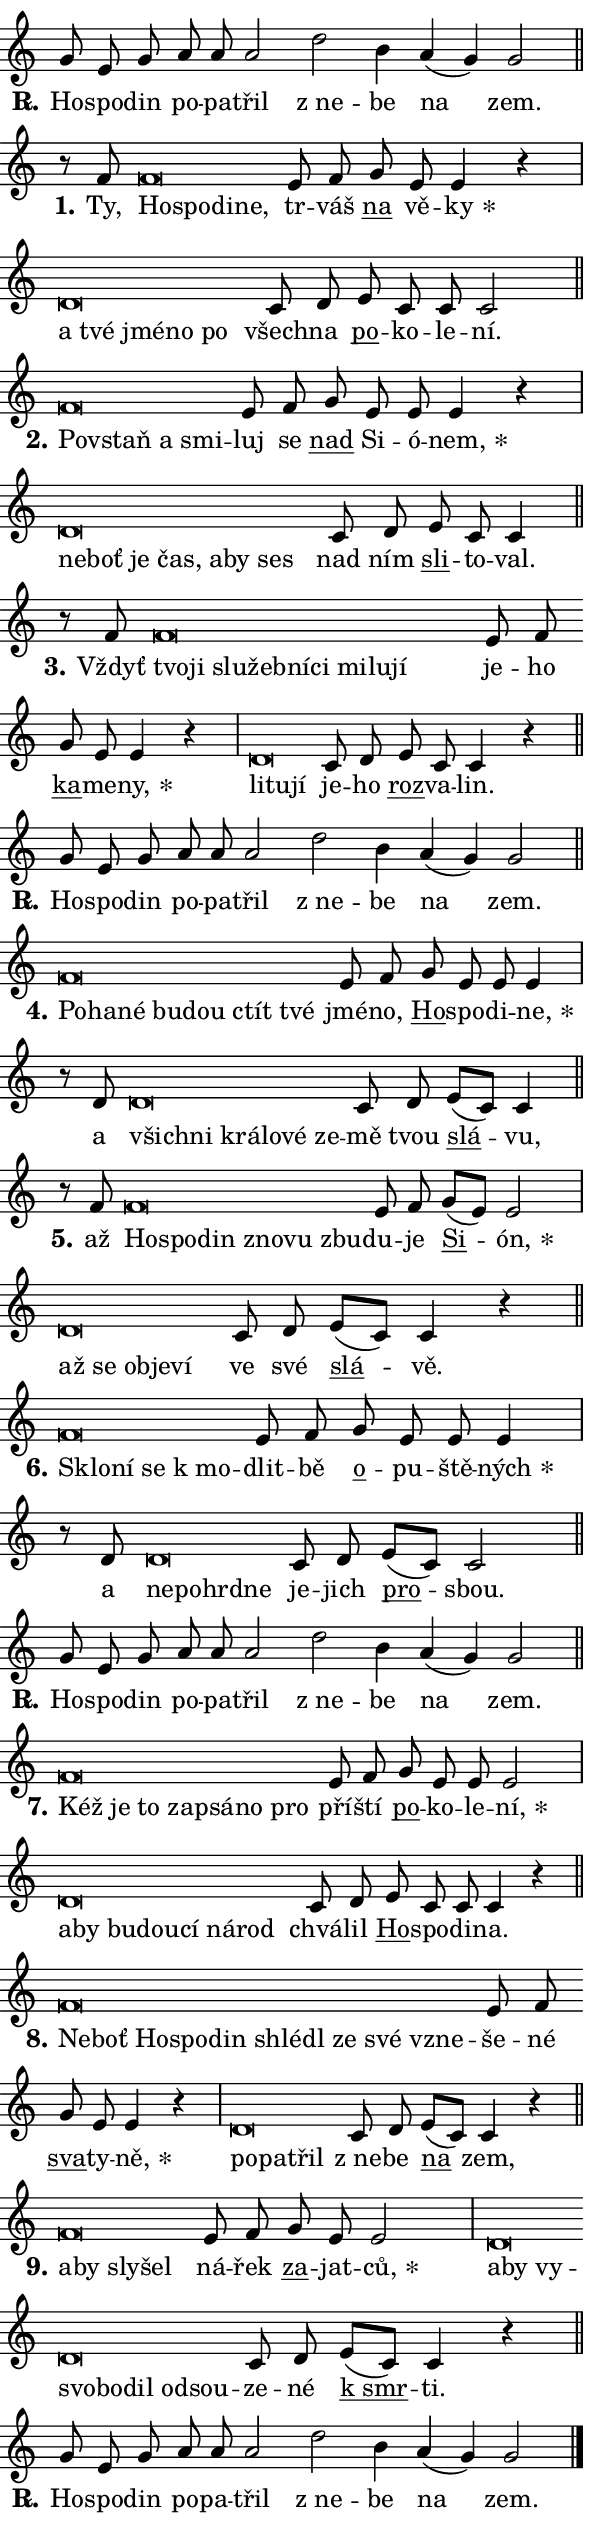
\version "2.24.0"
\header { tagline = "" }
\paper {
  indent = 0\cm
  top-margin = 0\cm
  right-margin = 0.13\cm % to fit lyric hyphens
  bottom-margin = 0\cm
  left-margin = 0\cm
  paper-width = 10\cm
  page-breaking = #ly:one-page-breaking
  system-system-spacing.basic-distance = #11
  score-system-spacing.basic-distance = #11
  ragged-last = ##f
}


%% Author: Thomas Morley
%% https://lists.gnu.org/archive/html/lilypond-user/2020-05/msg00002.html
#(define (line-position grob)
"Returns position of @var[grob} in current system:
   @code{'start}, if at first time-step
   @code{'end}, if at last time-step
   @code{'middle} otherwise
"
  (let* ((col (ly:item-get-column grob))
         (ln (ly:grob-object col 'left-neighbor))
         (rn (ly:grob-object col 'right-neighbor))
         (col-to-check-left (if (ly:grob? ln) ln col))
         (col-to-check-right (if (ly:grob? rn) rn col))
         (break-dir-left
           (and
             (ly:grob-property col-to-check-left 'non-musical #f)
             (ly:item-break-dir col-to-check-left)))
         (break-dir-right
           (and
             (ly:grob-property col-to-check-right 'non-musical #f)
             (ly:item-break-dir col-to-check-right))))
        (cond ((eqv? 1 break-dir-left) 'start)
              ((eqv? -1 break-dir-right) 'end)
              (else 'middle))))

#(define (tranparent-at-line-position vctor)
  (lambda (grob)
  "Relying on @code{line-position} select the relevant enry from @var{vctor}.
Used to determine transparency,"
    (case (line-position grob)
      ((end) (not (vector-ref vctor 0)))
      ((middle) (not (vector-ref vctor 1)))
      ((start) (not (vector-ref vctor 2))))))

noteHeadBreakVisibility =
#(define-music-function (break-visibility)(vector?)
"Makes @code{NoteHead}s transparent relying on @var{break-visibility}"
#{
  \override NoteHead.transparent =
    #(tranparent-at-line-position break-visibility)
#})

#(define delete-ledgers-for-transparent-note-heads
  (lambda (grob)
    "Reads whether a @code{NoteHead} is transparent.
If so this @code{NoteHead} is removed from @code{'note-heads} from
@var{grob}, which is supposed to be @code{LedgerLineSpanner}.
As a result ledgers are not printed for this @code{NoteHead}"
    (let* ((nhds-array (ly:grob-object grob 'note-heads))
           (nhds-list
             (if (ly:grob-array? nhds-array)
                 (ly:grob-array->list nhds-array)
                 '()))
           ;; Relies on the transparent-property being done before
           ;; Staff.LedgerLineSpanner.after-line-breaking is executed.
           ;; This is fragile ...
           (to-keep
             (remove
               (lambda (nhd)
                 (ly:grob-property nhd 'transparent #f))
               nhds-list)))
      ;; TODO find a better method to iterate over grob-arrays, similiar
      ;; to filter/remove etc for lists
      ;; For now rebuilt from scratch
      (set! (ly:grob-object grob 'note-heads)  '())
      (for-each
        (lambda (nhd)
          (ly:pointer-group-interface::add-grob grob 'note-heads nhd))
        to-keep))))

squashNotes = {
  \override NoteHead.X-extent = #'(-0.2 . 0.2)
  \override NoteHead.Y-extent = #'(-0.75 . 0)
  \override NoteHead.stencil =
    #(lambda (grob)
       (let ((pos (ly:grob-property grob 'staff-position)))
         (begin
           (if (< pos -7) (display "ERROR: Lower brevis then expected\n") (display ""))
           (if (<= pos -6) ly:text-interface::print ly:note-head::print))))
}
unSquashNotes = {
  \revert NoteHead.X-extent
  \revert NoteHead.Y-extent
  \revert NoteHead.stencil
}

hideNotes = \noteHeadBreakVisibility #begin-of-line-visible
unHideNotes = \noteHeadBreakVisibility #all-visible

% work-around for resetting accidentals
% https://lilypond.org/doc/v2.23/Documentation/notation/displaying-rhythms#unmetered-music
cadenzaMeasure = {
  \cadenzaOff
  \partial 1024 s1024
  \cadenzaOn
}

#(define-markup-command (accent layout props text) (markup?)
  "Underline accented syllable"
  (interpret-markup layout props
    #{\markup \override #'(offset . 4.3) \underline { #text }#}))

responsum = \markup \concat {
  "R" \hspace #-1.05 \path #0.1 #'((moveto 0 0.07) (lineto 0.9 0.8)) \hspace #0.05 "."
}

spaceSize = #0.6828661417322834 % exact space size for TeX Gyre Schola

\layout {
  \context {
    \Staff
    \remove "Time_signature_engraver"
    \override LedgerLineSpanner.after-line-breaking = #delete-ledgers-for-transparent-note-heads
  }
  \context {
    \Lyrics {
      \override LyricSpace.minimum-distance = \spaceSize
      \override LyricText.font-name = #"TeX Gyre Schola"
      \override LyricText.font-size = 1
      \override StanzaNumber.font-name = #"TeX Gyre Schola Bold"
      \override StanzaNumber.font-size = 1
    }
  }
  \context {
    \Score 
    \override NoteHead.text =
      #(lambda (grob) 
        (let ((pos (ly:grob-property grob 'staff-position)))
          #{\markup {
            \combine
              \halign #-0.55 \raise #(if (= pos -6) 0 0.5) \override #'(thickness . 2) \draw-line #'(3.2 . 0)
              \musicglyph "noteheads.sM1"
          }#}))
  }
}

% magnetic-lyrics.ily
%
%   written by
%     Jean Abou Samra <jean@abou-samra.fr>
%     Werner Lemberg <wl@gnu.org>
%
%   adapted by
%     Jiri Hon <jiri.hon@gmail.com>
%
% Version 2022-Apr-15

% https://www.mail-archive.com/lilypond-user@gnu.org/msg149350.html

#(define (Left_hyphen_pointer_engraver context)
   "Collect syllable-hyphen-syllable occurrences in lyrics and store
them in properties.  This engraver only looks to the left.  For
example, if the lyrics input is @code{foo -- bar}, it does the
following.

@itemize @bullet
@item
Set the @code{text} property of the @code{LyricHyphen} grob between
@q{foo} and @q{bar} to @code{foo}.

@item
Set the @code{left-hyphen} property of the @code{LyricText} grob with
text @q{foo} to the @code{LyricHyphen} grob between @q{foo} and
@q{bar}.
@end itemize

Use this auxiliary engraver in combination with the
@code{lyric-@/text::@/apply-@/magnetic-@/offset!} hook."
   (let ((hyphen #f)
         (text #f))
     (make-engraver
      (acknowledgers
       ((lyric-syllable-interface engraver grob source-engraver)
        (set! text grob)))
      (end-acknowledgers
       ((lyric-hyphen-interface engraver grob source-engraver)
        ;(when (not (grob::has-interface grob 'lyric-space-interface))
          (set! hyphen grob)));)
      ((stop-translation-timestep engraver)
       (when (and text hyphen)
         (ly:grob-set-object! text 'left-hyphen hyphen))
       (set! text #f)
       (set! hyphen #f)))))

#(define (lyric-text::apply-magnetic-offset! grob)
   "If the space between two syllables is less than the value in
property @code{LyricText@/.details@/.squash-threshold}, move the right
syllable to the left so that it gets concatenated with the left
syllable.

Use this function as a hook for
@code{LyricText@/.after-@/line-@/breaking} if the
@code{Left_@/hyphen_@/pointer_@/engraver} is active."
   (let ((hyphen (ly:grob-object grob 'left-hyphen #f)))
     (when hyphen
       (let ((left-text (ly:spanner-bound hyphen LEFT)))
         (when (grob::has-interface left-text 'lyric-syllable-interface)
           (let* ((common (ly:grob-common-refpoint grob left-text X))
                  (this-x-ext (ly:grob-extent grob common X))
                  (left-x-ext
                   (begin
                     ;; Trigger magnetism for left-text.
                     (ly:grob-property left-text 'after-line-breaking)
                     (ly:grob-extent left-text common X)))
                  ;; `delta` is the gap width between two syllables.
                  (delta (- (interval-start this-x-ext)
                            (interval-end left-x-ext)))
                  (details (ly:grob-property grob 'details))
                  (threshold (assoc-get 'squash-threshold details 0.2)))
             (when (< delta threshold)
               (let* (;; We have to manipulate the input text so that
                      ;; ligatures crossing syllable boundaries are not
                      ;; disabled.  For languages based on the Latin
                      ;; script this is essentially a beautification.
                      ;; However, for non-Western scripts it can be a
                      ;; necessity.
                      (lt (ly:grob-property left-text 'text))
                      (rt (ly:grob-property grob 'text))
                      (is-space (grob::has-interface hyphen 'lyric-space-interface))
                      (space (if is-space " " ""))
                      (extra-delta (if is-space spaceSize 0))
                      ;; Append new syllable.
                      (ltrt-space (if (and (string? lt) (string? rt))
                                (string-append lt space rt)
                                (make-concat-markup (list lt space rt))))
                      ;; Right-align `ltrt` to the right side.
                      (ltrt-space-markup (grob-interpret-markup
                               grob
                               (make-translate-markup
                                (cons (interval-length this-x-ext) 0)
                                (make-right-align-markup ltrt-space)))))
                 (begin
                   ;; Don't print `left-text`.
                   (ly:grob-set-property! left-text 'stencil #f)
                   ;; Set text and stencil (which holds all collected
                   ;; syllables so far) and shift it to the left.
                   (ly:grob-set-property! grob 'text ltrt-space)
                   (ly:grob-set-property! grob 'stencil ltrt-space-markup)
                   (ly:grob-translate-axis! grob (- (- delta extra-delta)) X))))))))))


#(define (lyric-hyphen::displace-bounds-first grob)
   ;; Make very sure this callback isn't triggered too early.
   (let ((left (ly:spanner-bound grob LEFT))
         (right (ly:spanner-bound grob RIGHT)))
     (ly:grob-property left 'after-line-breaking)
     (ly:grob-property right 'after-line-breaking)
     (ly:lyric-hyphen::print grob)))

squashThreshold = #0.4

\layout {
  \context {
    \Lyrics
    \consists #Left_hyphen_pointer_engraver
    \override LyricText.after-line-breaking =
      #lyric-text::apply-magnetic-offset!
    \override LyricHyphen.stencil = #lyric-hyphen::displace-bounds-first
    \override LyricText.details.squash-threshold = \squashThreshold
    \override LyricHyphen.minimum-distance = 0
    \override LyricHyphen.minimum-length = \squashThreshold
  }
}

squashText = \override LyricText.details.squash-threshold = 9999
unSquashText = \override LyricText.details.squash-threshold = \squashThreshold

leftText = \override LyricText.self-alignment-X = #LEFT
unLeftText = \revert LyricText.self-alignment-X

starOffset = #(lambda (grob) 
                (let ((x_offset (ly:self-alignment-interface::aligned-on-x-parent grob)))
                  (if (= x_offset 0) 0 (+ x_offset 1.2))))

star = #(define-music-function (syllable)(string?)
"Append star separator at the end of a syllable"
#{
  \once \override LyricText.X-offset = #starOffset
  \lyricmode { \markup {
    #syllable
    \override #'((font-name . "TeX Gyre Schola Bold")) \hspace #0.2 \lower #0.65 \larger "*"
  } }
#})

starAccent = #(define-music-function (syllable)(string?)
"Append star separator at the end of a syllable and make accent"
#{
  \once \override LyricText.X-offset = #starOffset
  \lyricmode { \markup {
    \accent #syllable
    \override #'((font-name . "TeX Gyre Schola Bold")) \hspace #0.2 \lower #0.65 \larger "*"
  } }
#})

breath = #(define-music-function (syllable)(string?)
"Append breathing indicator at the end of a syllable"
#{
  \lyricmode { \markup { #syllable "+" } }
#})

optionalBreath = #(define-music-function (syllable)(string?)
"Append optional breathing indicator at the end of a syllable"
#{
  \lyricmode { \markup { #syllable "(+)" } }
#})


\score {
    <<
        \new Voice = "melody" { \cadenzaOn \key c \major \relative { g'8 e g a a a2 \bar "" d b4 \bar "" a( g) g2 \cadenzaMeasure \bar "||" \break } }
        \new Lyrics \lyricsto "melody" { \lyricmode { \set stanza = \responsum
Ho -- spo -- din po -- pa -- třil "z ne" -- be na zem. } }
    >>
    \layout {}
}

\score {
    <<
        \new Voice = "melody" { \cadenzaOn \key c \major \relative { r8 f'8 \squashNotes f\breve*1/16 \hideNotes \breve*1/16 \bar "" \breve*1/16 \breve*1/16 \bar "" \unHideNotes \unSquashNotes e8 f \bar "" g e e4 r \cadenzaMeasure \bar "|" \squashNotes d\breve*1/16 \hideNotes \breve*1/16 \bar "" \breve*1/16 \bar "" \breve*1/16 \breve*1/16 \bar "" \unHideNotes \unSquashNotes c8 d \bar "" e c c c2 \cadenzaMeasure \bar "||" \break } }
        \new Lyrics \lyricsto "melody" { \lyricmode { \set stanza = "1."
Ty, \leftText Ho -- \squashText spo -- di -- ne, \unLeftText \unSquashText tr -- váš \markup \accent na vě -- \star ky \leftText a \squashText tvé jmé -- no po \unLeftText \unSquashText všech -- na \markup \accent po -- ko -- le -- ní. } }
    >>
    \layout {}
}

\score {
    <<
        \new Voice = "melody" { \cadenzaOn \key c \major \relative { \squashNotes f'\breve*1/16 \hideNotes \breve*1/16 \bar "" \breve*1/16 \breve*1/16 \bar "" \unHideNotes \unSquashNotes e8 f \bar "" g e e e4 r \cadenzaMeasure \bar "|" \squashNotes d\breve*1/16 \hideNotes \breve*1/16 \bar "" \breve*1/16 \bar "" \breve*1/16 \bar "" \breve*1/16 \bar "" \breve*1/16 \breve*1/16 \bar "" \unHideNotes \unSquashNotes c8 d \bar "" e c c4 \cadenzaMeasure \bar "||" \break } }
        \new Lyrics \lyricsto "melody" { \lyricmode { \set stanza = "2."
\leftText Po -- \squashText vstaň a smi -- \unLeftText \unSquashText luj se \markup \accent nad Si -- ó -- \star nem, \leftText ne -- \squashText boť je čas, a -- by ses \unLeftText \unSquashText nad ním \markup \accent sli -- to -- val. } }
    >>
    \layout {}
}

\score {
    <<
        \new Voice = "melody" { \cadenzaOn \key c \major \relative { r8 f'8 \squashNotes f\breve*1/16 \hideNotes \breve*1/16 \bar "" \breve*1/16 \bar "" \breve*1/16 \bar "" \breve*1/16 \bar "" \breve*1/16 \bar "" \breve*1/16 \bar "" \breve*1/16 \breve*1/16 \bar "" \unHideNotes \unSquashNotes e8 f \bar "" g e e4 r \cadenzaMeasure \bar "|" \squashNotes d\breve*1/16 \hideNotes \breve*1/16 \breve*1/16 \bar "" \unHideNotes \unSquashNotes c8 d \bar "" e c c4 r \cadenzaMeasure \bar "||" \break } }
        \new Lyrics \lyricsto "melody" { \lyricmode { \set stanza = "3."
Vždyť \leftText tvo -- \squashText ji slu -- žeb -- ní -- ci mi -- lu -- jí \unLeftText \unSquashText je -- ho \markup \accent ka -- me -- \star ny, \leftText li -- \squashText tu -- jí \unLeftText \unSquashText je -- ho \markup \accent roz -- va -- lin. } }
    >>
    \layout {}
}

\score {
    <<
        \new Voice = "melody" { \cadenzaOn \key c \major \relative { g'8 e g a a a2 \bar "" d b4 \bar "" a( g) g2 \cadenzaMeasure \bar "||" \break } }
        \new Lyrics \lyricsto "melody" { \lyricmode { \set stanza = \responsum
Ho -- spo -- din po -- pa -- třil "z ne" -- be na zem. } }
    >>
    \layout {}
}

\score {
    <<
        \new Voice = "melody" { \cadenzaOn \key c \major \relative { \squashNotes f'\breve*1/16 \hideNotes \breve*1/16 \bar "" \breve*1/16 \bar "" \breve*1/16 \bar "" \breve*1/16 \bar "" \breve*1/16 \breve*1/16 \bar "" \unHideNotes \unSquashNotes e8 f \bar "" g e e e4 \cadenzaMeasure \bar "|" r8 d8 \squashNotes d\breve*1/16 \hideNotes \breve*1/16 \bar "" \breve*1/16 \bar "" \breve*1/16 \bar "" \breve*1/16 \breve*1/16 \bar "" \unHideNotes \unSquashNotes c8 d \bar "" e[( c)] c4 \cadenzaMeasure \bar "||" \break } }
        \new Lyrics \lyricsto "melody" { \lyricmode { \set stanza = "4."
\leftText Po -- \squashText ha -- né bu -- dou ctít tvé \unLeftText \unSquashText jmé -- no, \markup \accent Ho -- spo -- di -- \star ne, a \leftText všich -- \squashText ni krá -- lo -- vé ze -- \unLeftText \unSquashText mě tvou \markup \accent slá -- vu, } }
    >>
    \layout {}
}

\score {
    <<
        \new Voice = "melody" { \cadenzaOn \key c \major \relative { r8 f'8 \squashNotes f\breve*1/16 \hideNotes \breve*1/16 \bar "" \breve*1/16 \bar "" \breve*1/16 \bar "" \breve*1/16 \breve*1/16 \bar "" \unHideNotes \unSquashNotes e8 f \bar "" g[( e)] e2 \cadenzaMeasure \bar "|" \squashNotes d\breve*1/16 \hideNotes \breve*1/16 \bar "" \breve*1/16 \bar "" \breve*1/16 \breve*1/16 \bar "" \unHideNotes \unSquashNotes c8 d \bar "" e[( c)] c4 r \cadenzaMeasure \bar "||" \break } }
        \new Lyrics \lyricsto "melody" { \lyricmode { \set stanza = "5."
až \leftText Ho -- \squashText spo -- din zno -- vu zbu -- \unLeftText \unSquashText du -- je \markup \accent Si -- \star ón, \leftText až \squashText se ob -- je -- ví \unLeftText \unSquashText ve své \markup \accent slá -- vě. } }
    >>
    \layout {}
}

\score {
    <<
        \new Voice = "melody" { \cadenzaOn \key c \major \relative { \squashNotes f'\breve*1/16 \hideNotes \breve*1/16 \bar "" \breve*1/16 \breve*1/16 \bar "" \unHideNotes \unSquashNotes e8 f \bar "" g e e e4 \cadenzaMeasure \bar "|" r8 d8 \squashNotes d\breve*1/16 \hideNotes \breve*1/16 \bar "" \breve*1/16 \breve*1/16 \bar "" \unHideNotes \unSquashNotes c8 d \bar "" e[( c)] c2 \cadenzaMeasure \bar "||" \break } }
        \new Lyrics \lyricsto "melody" { \lyricmode { \set stanza = "6."
\leftText Sklo -- \squashText ní se "k mo" -- \unLeftText \unSquashText dlit -- bě \markup \accent o -- pu -- ště -- \star ných a \leftText ne -- \squashText po -- hrd -- ne \unLeftText \unSquashText je -- jich \markup \accent pro -- sbou. } }
    >>
    \layout {}
}

\score {
    <<
        \new Voice = "melody" { \cadenzaOn \key c \major \relative { g'8 e g a a a2 \bar "" d b4 \bar "" a( g) g2 \cadenzaMeasure \bar "||" \break } }
        \new Lyrics \lyricsto "melody" { \lyricmode { \set stanza = \responsum
Ho -- spo -- din po -- pa -- třil "z ne" -- be na zem. } }
    >>
    \layout {}
}

\score {
    <<
        \new Voice = "melody" { \cadenzaOn \key c \major \relative { \squashNotes f'\breve*1/16 \hideNotes \breve*1/16 \bar "" \breve*1/16 \bar "" \breve*1/16 \bar "" \breve*1/16 \bar "" \breve*1/16 \breve*1/16 \bar "" \unHideNotes \unSquashNotes e8 f \bar "" g e e e2 \cadenzaMeasure \bar "|" \squashNotes d\breve*1/16 \hideNotes \breve*1/16 \bar "" \breve*1/16 \bar "" \breve*1/16 \bar "" \breve*1/16 \bar "" \breve*1/16 \breve*1/16 \bar "" \unHideNotes \unSquashNotes c8 d \bar "" e c c c4 r \cadenzaMeasure \bar "||" \break } }
        \new Lyrics \lyricsto "melody" { \lyricmode { \set stanza = "7."
\leftText Kéž \squashText je to za -- psá -- no pro \unLeftText \unSquashText pří -- ští \markup \accent po -- ko -- le -- \star ní, \leftText a -- \squashText by bu -- dou -- cí ná -- rod \unLeftText \unSquashText chvá -- lil \markup \accent Ho -- spo -- di -- na. } }
    >>
    \layout {}
}

\score {
    <<
        \new Voice = "melody" { \cadenzaOn \key c \major \relative { \squashNotes f'\breve*1/16 \hideNotes \breve*1/16 \bar "" \breve*1/16 \bar "" \breve*1/16 \bar "" \breve*1/16 \bar "" \breve*1/16 \bar "" \breve*1/16 \bar "" \breve*1/16 \bar "" \breve*1/16 \breve*1/16 \bar "" \unHideNotes \unSquashNotes e8 f \bar "" g e e4 r \cadenzaMeasure \bar "|" \squashNotes d\breve*1/16 \hideNotes \breve*1/16 \breve*1/16 \bar "" \unHideNotes \unSquashNotes c8 d \bar "" e[( c)] c4 r \cadenzaMeasure \bar "||" \break } }
        \new Lyrics \lyricsto "melody" { \lyricmode { \set stanza = "8."
\leftText Ne -- \squashText boť Ho -- spo -- din shlé -- dl ze své vzne -- \unLeftText \unSquashText še -- né \markup \accent sva -- ty -- \star ně, \leftText po -- \squashText pa -- třil \unLeftText \unSquashText "z ne" -- be \markup \accent na zem, } }
    >>
    \layout {}
}

\score {
    <<
        \new Voice = "melody" { \cadenzaOn \key c \major \relative { \squashNotes f'\breve*1/16 \hideNotes \breve*1/16 \bar "" \breve*1/16 \breve*1/16 \bar "" \unHideNotes \unSquashNotes e8 f \bar "" g e e2 \cadenzaMeasure \bar "|" \squashNotes d\breve*1/16 \hideNotes \breve*1/16 \bar "" \breve*1/16 \bar "" \breve*1/16 \bar "" \breve*1/16 \bar "" \breve*1/16 \bar "" \breve*1/16 \breve*1/16 \bar "" \unHideNotes \unSquashNotes c8 d \bar "" e[( c)] c4 r \cadenzaMeasure \bar "||" \break } }
        \new Lyrics \lyricsto "melody" { \lyricmode { \set stanza = "9."
\leftText a -- \squashText by sly -- šel \unLeftText \unSquashText ná -- řek \markup \accent za -- jat -- \star ců, \leftText a -- \squashText by vy -- svo -- bo -- dil od -- sou -- \unLeftText \unSquashText ze -- né \markup \accent "k smr" -- ti. } }
    >>
    \layout {}
}

\score {
    <<
        \new Voice = "melody" { \cadenzaOn \key c \major \relative { g'8 e g a a a2 \bar "" d b4 \bar "" a( g) g2 \cadenzaMeasure \bar "||" \break } \bar "|." }
        \new Lyrics \lyricsto "melody" { \lyricmode { \set stanza = \responsum
Ho -- spo -- din po -- pa -- třil "z ne" -- be na zem. } }
    >>
    \layout {}
}
